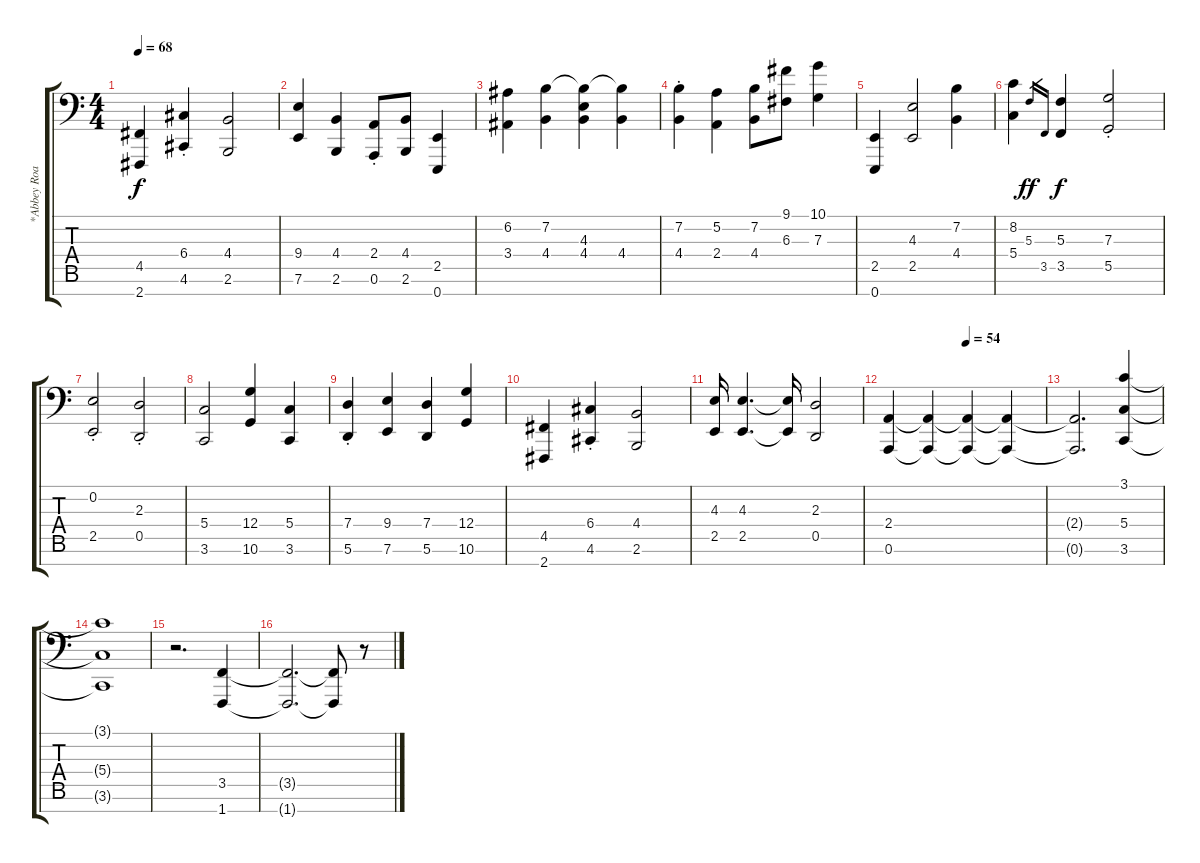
\track ("*Abbey Road Orchestra* Brass III" "*Abbey Roa") {instrument trombone}
\staff {score tabs}
\tuning (A3 E3 C3 G2 D2 A1 E1) {hide}
\ts (4 4)
\tempo 68
\clef f4
\ks c
(4.5 2.7).4{dy f} (6.4{st} 4.6{st}).4 (4.4 2.6).2 |
(9.4 7.6).4 (4.4 2.6).4 (2.4{st} 0.6{st}).8 (4.4 2.6).8 (2.5 0.7).4 |
(6.2 3.4).4 (7.2 4.4).4 (7.2{t} 4.3 4.4).4 (7.2{t} 4.4).4 |
(7.2{st} 4.4).4 (5.2 2.4).4 (7.2 4.4).8 (9.1 6.3).8 (10.1 7.3).4 |
(2.5 0.7).4 (4.3 2.5).2 (7.2 4.4).4 |
(8.2 5.4).4 5.3.16{gr dy ff} 3.5.16{gr} (5.3 3.5).4{dy f} (7.3 5.5{st}).2 |
(0.2{st} 2.5{st}).2 (2.3{st} 0.5{st}).2 |
(5.4 3.6).2 (12.4 10.6).4 (5.4 3.6).4 |
(7.4{st} 5.6{st}).4 (9.4 7.6).4 (7.4 5.6).4 (12.4 10.6).4 |
(4.5 2.7).4 (6.4{st} 4.6{st}).4 (4.4 2.6).2 |
(4.3 2.5).16 (4.3 2.5).4{d} (4.3{t} 2.5{t}).16 (2.3 0.5).2 |
\tempo (54 0.5)
(2.4 0.6).4 (2.4{t} 0.6{t}).4 (2.4{t} 0.6{t}).4 (2.4{t} 0.6{t}).4 |
(2.4{t} 0.6{t}).2{d} (3.1 5.4 3.6).4 |
(3.1{t} 5.4{t} 3.6{t}).1 |
r.2{d} (3.5 1.7).4 |
(3.5{t} 1.7{t}).2{d} (3.5{t} 1.7{t}).8 r.8
